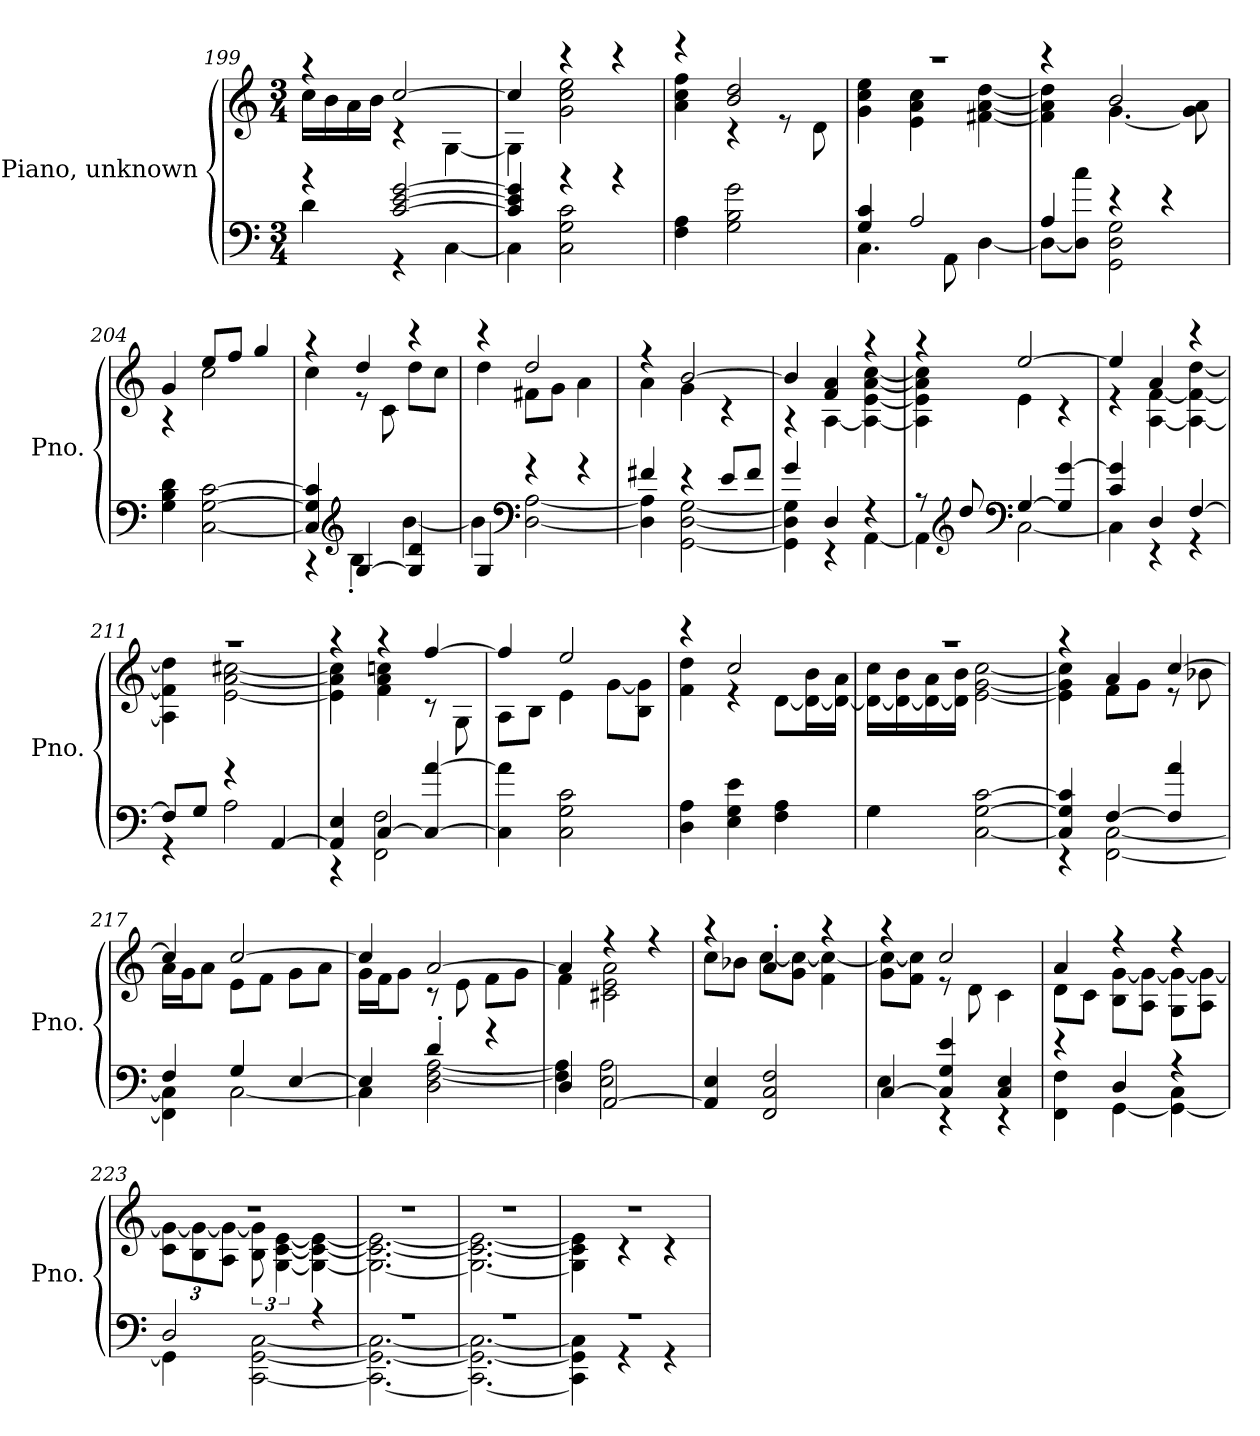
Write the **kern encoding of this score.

**kern	**kern
*part1	*part1
*staff2	*staff1
*I"Piano, unknown	*
*I'Pno.	*
!!LO:LB:g=z
*clefF4	*clefG2
*k[]	*k[]
*M3/4	*M3/4
=199	=199
*^	*^
4r	4d\	4r	16cc\LL
.	.	.	16b\
.	.	.	16a\
.	.	.	16b\JJ
[2c/ [2e/ [2g/	4r	[2cc/	4r
.	[4C\	.	[4G\
=200	=200	=200	=200
4c/] 4e/] 4g/]	4C\]	4cc/]	4G\]
4r	2C\ 2G\ 2c\	4r	2g\ 2cc\ 2ee\
4r	.	4r	.
*v	*v	*	*
=201	=201	=201
4F\ 4A\	4r	4a\ 4cc\ 4ff\
2G\ 2B\ 2g\	2b/ 2dd/	4r
.	.	8r
.	.	8d\
=202	=202	=202
*^	*	*
4G/ 4c/	4.C\	2.r	4g\ 4cc\ 4ee\
2A/	.	.	4e\ 4a\ 4cc\
.	8AA\	.	.
.	[4D\	.	[4f#X\ [4a\ [4dd\
=203	=203	=203	=203
4A/	8D\L_	4r	4f#\] 4a\] 4dd\]
.	8D\] 8cc\J	.	.
4r	2GG\ 2D\ 2G\	2b/	[4.g\
4r	.	.	.
.	.	.	8g\] 8a\
*v	*v	*	*
=204	=204	=204
4G\ 4B\ 4d\	4g/	4r
[2C\ [2G\ [2c\	8ee/L	2cc\
.	8ff/J	.
.	4gg/	.
=205	=205	=205
*^	*	*
4C/] 4G/] 4c/]	4r	4r	4cc\
*clefG2	*	*	*
[4G/	4B'\	4dd/	8r
.	.	.	8c\
4G/] 4d/	[4b\	4r	8dd\L
.	.	.	8cc\J
!!LO:LB:g=z	!!
=206	=206	=206	=206
4G/	4b\]	4r	4dd\
*clefF4	*	*	*
4r	[2D\ [2A\	2dd/	8f#X\L
.	.	.	8g\J
4r	.	.	4a\
=207	=207	=207	=207
4f#X/	4D\] 4A\]	4r	4a\
4r	[2GG\ [2D\ [2G\	[2b/	4g\
8e/L	.	.	4r
8f#/J	.	.	.
=208	=208	=208	=208
4g/	4GG\] 4D\] 4G\]	4b/]	4r
4D/	4r	4f/ 4a/	[4A\
4r	[4AA\	4r	4A\_ [4e\ [4a\ [4cc\
=209	=209	=209	=209
8r	4AA\]	4r	4A\] 4e\] 4a\] 4cc\]
*clefG2	*	*	*
8dd/	.	.	.
*clefF4	*	*	*
[4G/	[2C\	[2ee/	4e\
4G/] [4g/	.	.	4r
=210	=210	=210	=210
4c/ 4g/]	4C\]	4ee/]	4r
4D/	4r	4a/	[4A\ [4f\
[4F/	4r	4r	4A\_ 4f\_ [4dd\
=211	=211	=211	=211
8F/L]	4r	2.r	4A\] 4f\] 4dd\]
8G/J	.	.	.
4r	2A\	.	[2e\ [2a\ [2cc#X\
[4AA/	.	.	.
=212	=212	=212	=212
4AA/] 4E/	4r	4r	4e\] 4a\] 4cc#\]
[4C/	2FF\ 2F\	4r	4f\ 4a\ 4ccn\
4C/_ [4a/	.	[4ff/	8r
.	.	.	8G\
*v	*v	*	*
!!LO:LB:g=z	!!
=213	=213	=213
4C\] 4a\]	4ff/]	8A\L
.	.	8B\J
2C\ 2G\ 2c\	2ee/	4e\
.	.	[8g\L
.	.	8B\ 8g\]J
=214	=214	=214
4D\ 4A\	4r	4f\ 4dd\
4E\ 4G\ 4e\	2cc/	4r
4F\ 4A\	.	[8d\L
.	.	16d\_ 16b\L
.	.	16d\_ 16a\JJ
=215	=215	=215
4G\	2.r	16d\_ 16cc\LL
.	.	16d\_ 16b\
.	.	16d\_ 16a\
.	.	16d\] 16b\JJ
[2C\ [2G\ [2c\	.	[2e\ [2g\ [2cc\
=216	=216	=216
*^	*	*
4C/] 4G/] 4c/]	4r	4r	4e\] 4g\] 4cc\]
[4F/	[2FF\ [2C\	4a/	8f\L
.	.	.	8g\J
4F/] 4a/	.	[4cc/	8r
.	.	.	8b-X\
=217	=217	=217	=217
4F/	4FF\] 4C\]	4cc/]	16a\LL
.	.	.	16g\J
.	.	.	8a\J
4G/	[2C\	[2cc/	8e\L
.	.	.	8f\J
[4E/	.	.	8g\L
.	.	.	8a\J
=218	=218	=218	=218
4E/]	4C\]	4cc/]	16g\LL
.	.	.	16f\J
.	.	.	8g\J
4d'/	2D\ [2F\ [2A\	[2a/	8r
.	.	.	8e\
4r	.	.	8f\L
.	.	.	8g\J
!!LO:LB:g=z	!!
=219	=219	=219	=219
4D/	4F\] 4A\]	4a/]	4f\
[2AA/	2E\ 2A\	4r	2c#X\ 2e\ 2a\
.	.	4r	.
*v	*v	*	*
=220	=220	=220
4AA/] 4E/	4r	8cc\L
.	.	8b-X\J
2FF/ 2C/ 2F/	4a'/	[8cc\L
.	.	8g\ 8cc\_J
.	4r	4f\ 4cc\_
=221	=221	=221
*^	*	*
[4C/	4E\	4r	8g\ 8cc\_L
.	.	.	8f\ 8cc\]J
4C/] 4G/ 4e/	4r	2cc/	8r
.	.	.	8d\
4C/ 4E/	4r	.	4c\
=222	=222	=222	=222
4r	4FF\ 4F\	4a/	8d\L
.	.	.	8c\J
4D/	[4GG\	4r	8B\ [8g\L
.	.	.	8A\ 8g\_J
4r	4GG\_ 4C\	4r	8G\ 8g\_L
.	.	.	8A\ 8g\_J
=223	=223	=223	=223
*	*	*	*Xbrackettup
2D/	4GG\]	2.r	12c\ 12g\_L
.	.	.	12B\ 12g\_
.	.	.	12A\ 12g\_J
*	*	*	*brackettup
.	[2CC\ [2GG\ [2C\	.	12B\ 12g\]
.	.	.	[6G\ [6c\ [6e\
4r	.	.	4G\_ 4c\_ 4e\_
=224	=224	=224	=224
2.r	2.CC\_ 2.GG\_ 2.C\_	2.r	2.G\_ 2.c\_ 2.e\_
=225	=225	=225	=225
2.r	2.CC\_ 2.GG\_ 2.C\_	2.r	2.G\_ 2.c\_ 2.e\_
!!LO:PB:g=z	!!
=226	=226	=226	=226
2.r	4CC\] 4GG\] 4C\]	2.r	4G\] 4c\] 4e\]
.	4r	.	4r
.	4r	.	4r
*v	*v	*	*
*	*v	*v
=	=
*-	*-
